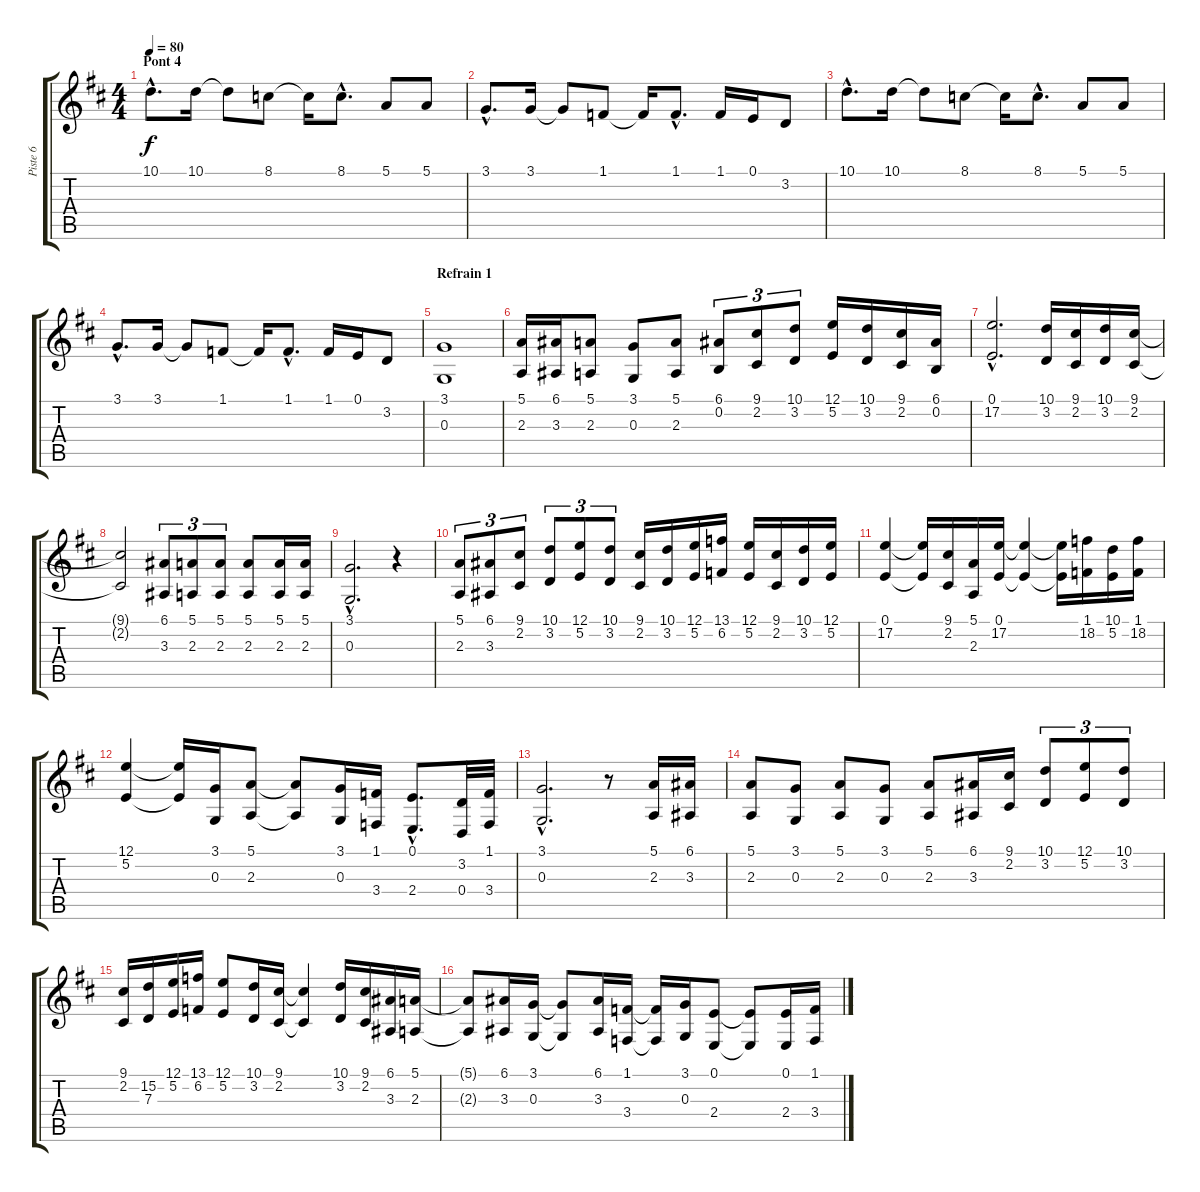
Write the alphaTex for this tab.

\track ("Piste 6" "Piste 6") {instrument stringensemble1}
\staff {score tabs}
\tuning (E4 B3 G3 D3 A2 E2) {hide}
\ts (4 4)
\section ("" "Pont 4")
\tempo 80
\clef g2
\ks d
10.1{hac}.8{d dy f} 10.1.16 10.1{t}.8 8.1.8 8.1{t}.16 8.1{hac}.8{d} 5.1.8 5.1.8 |
3.1{hac}.8{d} 3.1.16 3.1{t}.8 1.1.8 1.1{t}.16 1.1{hac}.8{d} 1.1.16 0.1.16 3.2.8 |
10.1{hac}.8{d} 10.1.16 10.1{t}.8 8.1.8 8.1{t}.16 8.1{hac}.8{d} 5.1.8 5.1.8 |
3.1{hac}.8{d} 3.1.16 3.1{t}.8 1.1.8 1.1{t}.16 1.1{hac}.8{d} 1.1.16 0.1.16 3.2.8 |
\section ("" "Refrain 1")
(3.1 0.3).1{balance 14} |
(5.1 2.3).16 (6.1 3.3).16 (5.1 2.3).8 (3.1 0.3).8 (5.1 2.3).8 (6.1 0.2).8{tu (3 2)} (9.1 2.2).8{tu (3 2)} (10.1 3.2).8{tu (3 2)} (12.1 5.2).16 (10.1 3.2).16 (9.1 2.2).16 (6.1 0.2).16 |
(0.1{hac} 17.2{hac}).2{d} (10.1 3.2).16 (9.1 2.2).16 (10.1 3.2).16 (9.1 2.2).16 |
(9.1{t} 2.2{t}).2 (6.1 3.3).8{tu (3 2)} (5.1 2.3).8{tu (3 2)} (5.1 2.3).8{tu (3 2)} (5.1 2.3).8 (5.1 2.3).16 (5.1 2.3).16 |
(3.1{hac} 0.3{hac}).2{d balance 1} r.4 |
(5.1 2.3).8{tu (3 2)} (6.1 3.3).8{tu (3 2)} (9.1 2.2).8{tu (3 2)} (10.1 3.2).8{tu (3 2)} (12.1 5.2).8{tu (3 2)} (10.1 3.2).8{tu (3 2)} (9.1 2.2).16 (10.1 3.2).16 (12.1 5.2).16 (13.1 6.2).16 (12.1 5.2).16 (9.1 2.2).16 (10.1 3.2).16 (12.1 5.2).16 |
(0.1 17.2).4 (0.1{t} 17.2{t}).16 (9.1 2.2).16 (5.1 2.3).16 (0.1 17.2).16 (0.1{t} 17.2{t}).4 (0.1{t} 17.2{t}).16 (1.1 18.2).16 (10.1 5.2).16 (1.1 18.2).16 |
(12.1 5.2).4 (12.1{t} 5.2{t}).16 (3.1 0.3).16 (5.1 2.3).8 (5.1{t} 2.3{t}).8 (3.1 0.3).16 (1.1 3.4).16 (0.1{hac} 2.4{hac}).8{d} (3.2 0.4).32 (1.1 3.4).32 |
(3.1{hac} 0.3{hac}).2{d balance 12} r.8 (5.1 2.3).16 (6.1 3.3).16 |
(5.1 2.3).8 (3.1 0.3).8 (5.1 2.3).8 (3.1 0.3).8 (5.1 2.3).8 (6.1 3.3).16 (9.1 2.2).16 (10.1 3.2).8{tu (3 2)} (12.1 5.2).8{tu (3 2)} (10.1 3.2).8{tu (3 2)} |
(9.1 2.2).16 (15.2 7.3).16 (12.1 5.2).16 (13.1 6.2).16 (12.1 5.2).8 (10.1 3.2).16 (9.1 2.2).16 (9.1{t} 2.2{t}).4 (10.1 3.2).16 (9.1 2.2).16 (6.1 3.3).16 (5.1 2.3).16 |
(5.1{t} 2.3{t}).8 (6.1 3.3).16 (3.1 0.3).16 (3.1{t} 0.3{t}).8 (6.1 3.3).16 (1.1 3.4).16 (1.1{t} 3.4{t}).16 (3.1 0.3).16 (0.1 2.4).8 (0.1{t} 2.4{t}).8 (0.1 2.4).16 (1.1 3.4).16
